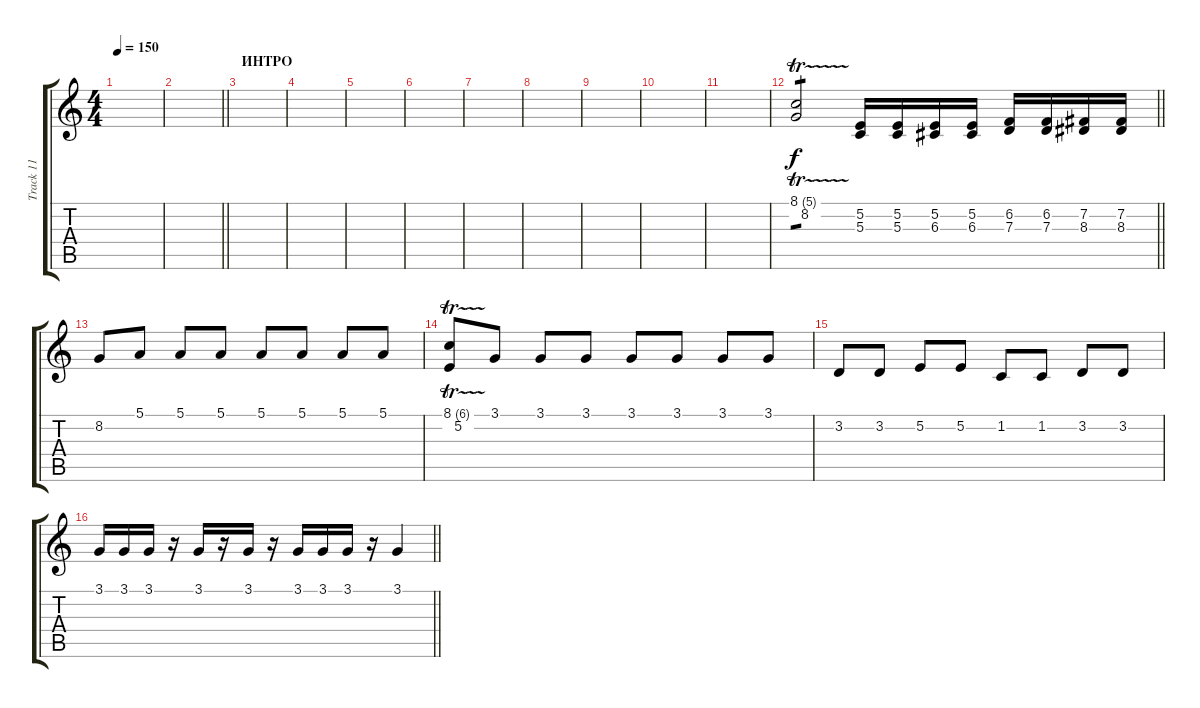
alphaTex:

\track ("Track 11" "Track 11") {instrument violin}
\staff {score tabs}
\tuning (E4 B3 G3 D3 A2 E2) {hide}
\ts (4 4)
\tempo 150
\clef g2
\ks c
|
\barLineRight lightlight
|
\section ("" "ИНТРО")
|
|
|
|
|
|
|
|
|
\barLineRight lightlight
(8.1{tr (5 16)} 8.2).2{tp 1} (5.2 5.3).16 (5.2 5.3).16 (5.2 6.3).16 (5.2 6.3).16 (6.2 7.3).16 (6.2 7.3).16 (7.2 8.3).16 (7.2 8.3).16 |
8.2.8 5.1.8 5.1.8 5.1.8 5.1.8 5.1.8 5.1.8 5.1.8 |
(8.1{tr (6 32)} 5.2).8 3.1.8 3.1.8 3.1.8 3.1.8 3.1.8 3.1.8 3.1.8 |
3.2.8 3.2.8 5.2.8 5.2.8 1.2.8 1.2.8 3.2.8 3.2.8 |
\barLineRight lightlight
3.1.16 3.1.16 3.1.16 r.16 3.1.16 r.16 3.1.16 r.16 3.1.16 3.1.16 3.1.16 r.16 3.1.4
